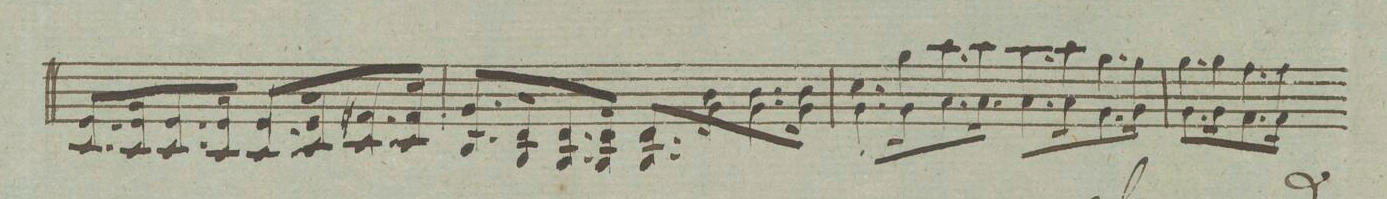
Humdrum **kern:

**kern	**dynam
*I"Violino. 2do	*
*clefG2	*
*k[]	*
*met(c)	*
*M4/4	*
8.c/L 8.e	.
16c/K 16e	.
8.c/ 8.e	.
16c/Jk 16e	.
8.c/L 8.e	.
16c/K 16e	.
8.c/ 8.f#X	.
16c/Jk 16f#	.
=21	=21
8.B/L 8.g	.
16B/K 16d	.
8.B/ 8.d	.
16B/Jk 16d	.
8.B/L 8.d	.
16g\K 16b	.
8.g\ 8.b	.
16g\Jk 16b	.
=22	=22
8.g\L 8.cc	.
16g\K 16gg	.
8.a\ 8.aa	.
16a\Jk 16aa	.
8.a\L 8.aa	.
16a\K 16aa	.
8.g\ 8.gg	.
16g\Jk 16gg	.
=23	=23
8.g\L 8.gg	.
16g\K 16gg	.
8.f\ 8.ff	.
16f\Jk 16ff	.
*-	*-
